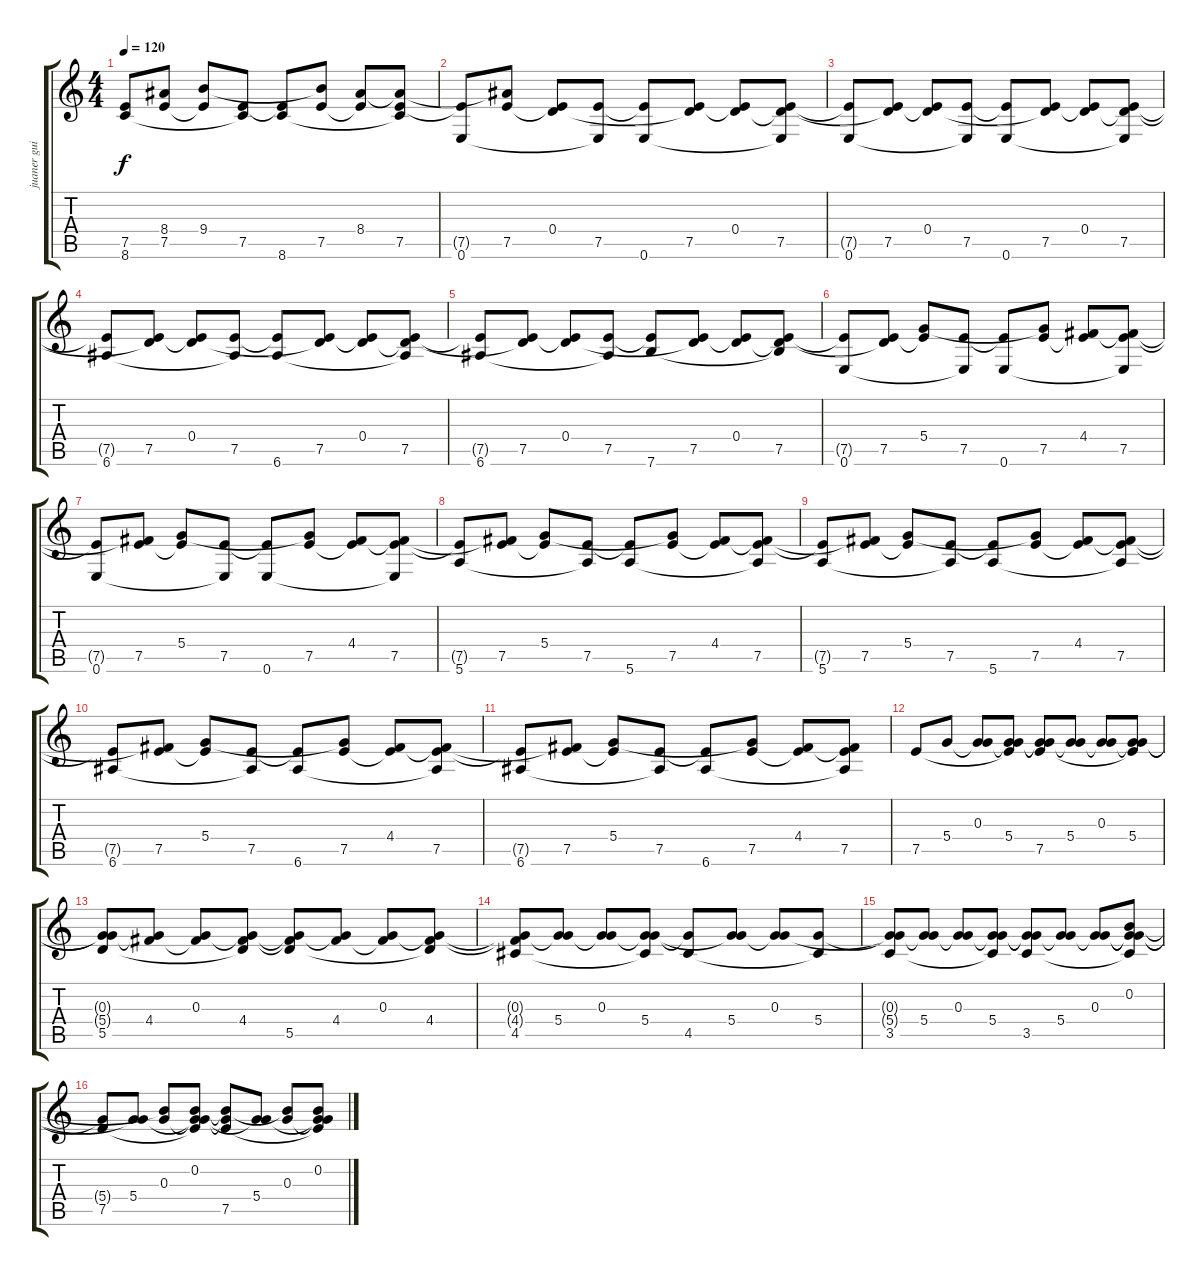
\track ("juaner guitar" "juaner gui") {instrument acousticguitarsteel}
\staff {score tabs}
\tuning (E4 B3 G3 D3 A2 E2) {hide}
\ts (4 4)
\tempo 120
\clef g2
\ks c
(7.5{t} 8.6).8{dy f} (8.4{t} 7.5).8 (9.4 7.5{t}).8 (7.5 8.6{t}).8 (7.5{t} 8.6).8 (9.4{t} 7.5).8 (8.4 7.5{t}).8 (8.4{t} 7.5 8.6{t}).8 |
(7.5{t} 0.6).8 (8.4{t} 7.5).8 (0.4 7.5{t}).8 (7.5 0.6{t}).8 (7.5{t} 0.6).8 (0.4{t} 7.5).8 (0.4 7.5{t}).8 (0.4{t} 7.5 0.6{t}).8 |
(7.5{t} 0.6).8 (0.4{t} 7.5).8 (0.4 7.5{t}).8 (7.5 0.6{t}).8 (7.5{t} 0.6).8 (0.4{t} 7.5).8 (0.4 7.5{t}).8 (0.4{t} 7.5 0.6{t}).8 |
(7.5{t} 6.6).8 (0.4{t} 7.5).8 (0.4 7.5{t}).8 (7.5 6.6{t}).8 (7.5{t} 6.6).8 (0.4{t} 7.5).8 (0.4 7.5{t}).8 (0.4{t} 7.5 6.6{t}).8 |
(7.5{t} 6.6).8 (0.4{t} 7.5).8 (0.4 7.5{t}).8 (7.5 6.6{t}).8 (7.5{t} 7.6).8 (0.4{t} 7.5).8 (0.4 7.5{t}).8 (0.4{t} 7.5 7.6{t}).8 |
(7.5{t} 0.6).8 (0.4{t} 7.5).8 (5.4 7.5{t}).8 (7.5 0.6{t}).8 (7.5{t} 0.6).8 (5.4{t} 7.5).8 (4.4 7.5{t}).8 (4.4{t} 7.5 0.6{t}).8 |
(7.5{t} 0.6).8 (4.4{t} 7.5).8 (5.4 7.5{t}).8 (7.5 0.6{t}).8 (7.5{t} 0.6).8 (5.4{t} 7.5).8 (4.4 7.5{t}).8 (4.4{t} 7.5 0.6{t}).8 |
(7.5{t} 5.6).8 (4.4{t} 7.5).8 (5.4 7.5{t}).8 (7.5 5.6{t}).8 (7.5{t} 5.6).8 (5.4{t} 7.5).8 (4.4 7.5{t}).8 (4.4{t} 7.5 5.6{t}).8 |
(7.5{t} 5.6).8 (4.4{t} 7.5).8 (5.4 7.5{t}).8 (7.5 5.6{t}).8 (7.5{t} 5.6).8 (5.4{t} 7.5).8 (4.4 7.5{t}).8 (4.4{t} 7.5 5.6{t}).8 |
(7.5{t} 6.6).8 (4.4{t} 7.5).8 (5.4 7.5{t}).8 (7.5 6.6{t}).8 (7.5{t} 6.6).8 (5.4{t} 7.5).8 (4.4 7.5{t}).8 (4.4{t} 7.5 6.6{t}).8 |
(7.5{t} 6.6).8 (4.4{t} 7.5).8 (5.4 7.5{t}).8 (7.5 6.6{t}).8 (7.5{t} 6.6).8 (5.4{t} 7.5).8 (4.4 7.5{t}).8 (4.4{t} 7.5 6.6{t}).8 |
7.5.8 5.4.8 (0.3 5.4{t}).8 (0.3{t} 5.4 7.5{t}).8 (0.3{t} 5.4{t} 7.5).8 (0.3{t} 5.4).8 (0.3 5.4{t}).8 (0.3{t} 5.4 7.5{t}).8 |
(0.3{t} 5.4{t} 5.5).8 (0.3{t} 4.4).8 (0.3 4.4{t}).8 (0.3{t} 4.4 5.5{t}).8 (0.3{t} 4.4{t} 5.5).8 (0.3{t} 4.4).8 (0.3 4.4{t}).8 (0.3{t} 4.4 5.5{t}).8 |
(0.3{t} 4.4{t} 4.5).8 (0.3{t} 5.4).8 (0.3 5.4{t}).8 (0.3{t} 5.4 4.5{t}).8 (5.4{t} 4.5).8 (0.3{t} 5.4).8 (0.3 5.4{t}).8 (5.4 4.5{t}).8 |
(0.3{t} 5.4{t} 3.5).8 (0.3{t} 5.4).8 (0.3 5.4{t}).8 (0.3{t} 5.4 3.5{t}).8 (0.3{t} 5.4{t} 3.5).8 (0.3{t} 5.4).8 (0.3 5.4{t}).8 (0.2 0.3{t} 5.4{t} 3.5{t}).8 |
(5.4{t} 7.5).8 (0.3{t} 5.4).8 (0.2{t} 0.3).8 (0.2 0.3{t} 5.4{t} 7.5{t}).8 (0.2{t} 5.4{t} 7.5).8 (0.3{t} 5.4).8 (0.2{t} 0.3).8 (0.2 0.3{t} 5.4{t} 7.5{t}).8
